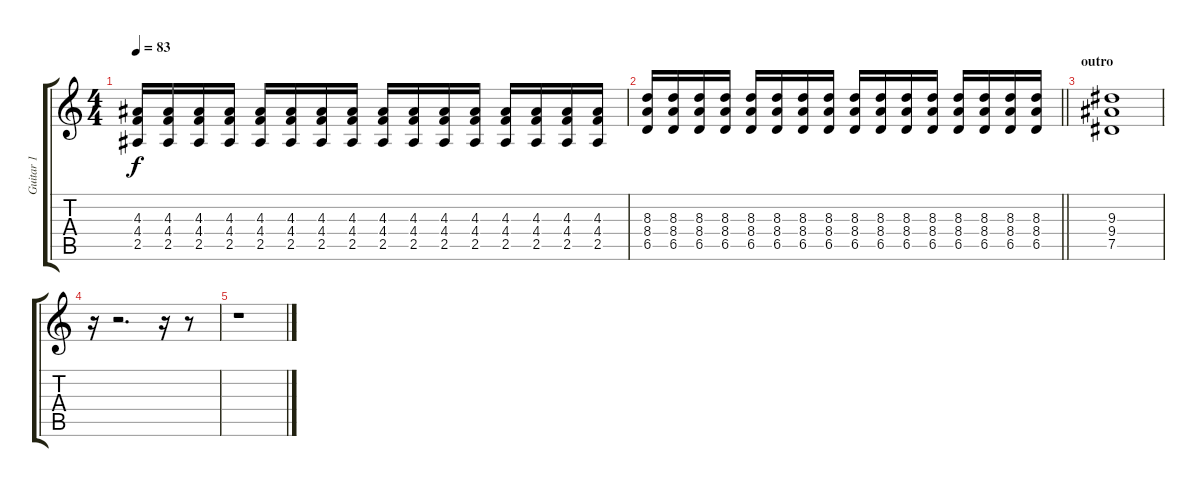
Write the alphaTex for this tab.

\track ("Guitar 1" "Guitar 1") {instrument overdrivenguitar}
\staff {score tabs}
\tuning (Eb4 Bb3 Gb3 Db3 Ab2 Eb2) {hide}
\ts (4 4)
\tempo 83
\clef g2
\ks c
(4.3 4.4 2.5).16{dy f} (4.3 4.4 2.5).16 (4.3 4.4 2.5).16 (4.3 4.4 2.5).16 (4.3 4.4 2.5).16 (4.3 4.4 2.5).16 (4.3 4.4 2.5).16 (4.3 4.4 2.5).16 (4.3 4.4 2.5).16 (4.3 4.4 2.5).16 (4.3 4.4 2.5).16 (4.3 4.4 2.5).16 (4.3 4.4 2.5).16 (4.3 4.4 2.5).16 (4.3 4.4 2.5).16 (4.3 4.4 2.5).16 |
\barLineRight lightlight
(8.3 8.4 6.5).16 (8.3 8.4 6.5).16 (8.3 8.4 6.5).16 (8.3 8.4 6.5).16 (8.3 8.4 6.5).16 (8.3 8.4 6.5).16 (8.3 8.4 6.5).16 (8.3 8.4 6.5).16 (8.3 8.4 6.5).16 (8.3 8.4 6.5).16 (8.3 8.4 6.5).16 (8.3 8.4 6.5).16 (8.3 8.4 6.5).16 (8.3 8.4 6.5).16 (8.3 8.4 6.5).16 (8.3 8.4 6.5).16 |
\section ("" "outro")
(9.3 9.4 7.5).1 |
r.16 r.2{d} r.16 r.8 |
r.1
